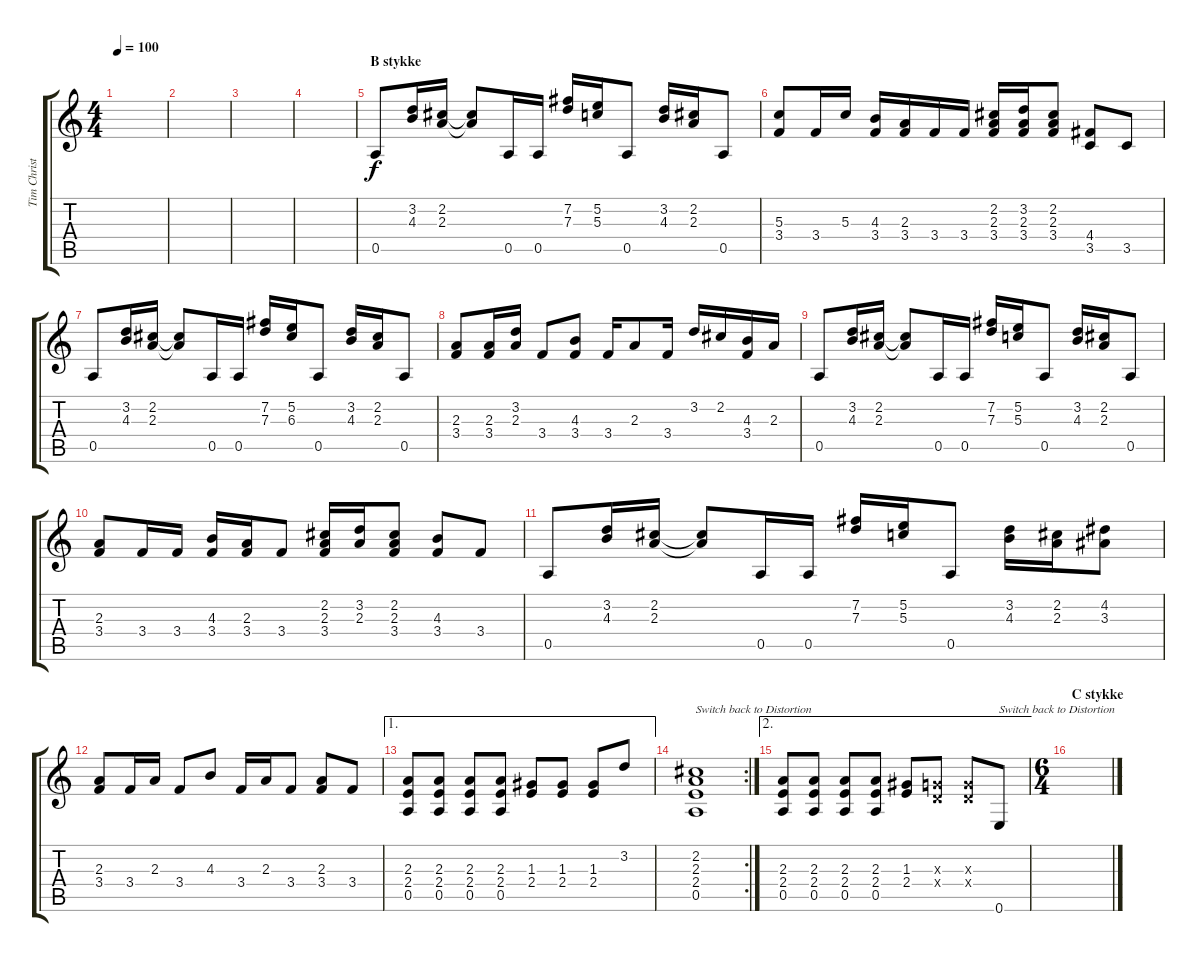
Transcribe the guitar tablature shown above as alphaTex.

\track ("Tim Christensen Guitar 2 Clean)" "Tim Christ") {instrument electricguitarclean}
\staff {score tabs}
\tuning (E4 B3 G3 D3 A2 E2) {hide}
\ts (4 4)
\tempo 100
\clef g2
\ks c
|
|
|
|
\section ("" "B stykke")
0.5.8 (3.2 4.3).16 (2.2 2.3).16 (2.2{t} 2.3{t}).8 0.5.16 0.5.16 (7.2 7.3).16 (5.2 5.3).16 0.5.8 (3.2 4.3).16 (2.2 2.3).16 0.5.8 |
(5.3 3.4).8 3.4.16 5.3.16 (4.3 3.4).16 (2.3 3.4).16 3.4.16 3.4.16 (2.2 2.3 3.4).16 (3.2 2.3 3.4).16 (2.2 2.3 3.4).8 (4.4 3.5).8 3.5.8 |
0.5.8 (3.2 4.3).16 (2.2 2.3).16 (2.2{t} 2.3{t}).8 0.5.16 0.5.16 (7.2 7.3).16 (5.2 6.3).16 0.5.8 (3.2 4.3).16 (2.2 2.3).16 0.5.8 |
(2.3 3.4).8 (2.3 3.4).16 (3.2 2.3).16 3.4.8 (4.3 3.4).8 3.4.16 2.3.8 3.4.16 3.2.16 2.2.16 (4.3 3.4).16 2.3.16 |
0.5.8 (3.2 4.3).16 (2.2 2.3).16 (2.2{t} 2.3{t}).8 0.5.16 0.5.16 (7.2 7.3).16 (5.2 5.3).16 0.5.8 (3.2 4.3).16 (2.2 2.3).16 0.5.8 |
(2.3 3.4).8 3.4.16 3.4.16 (4.3 3.4).16 (2.3 3.4).16 3.4.8 (2.2 2.3 3.4).16 (3.2 2.3).16 (2.2 2.3 3.4).8 (4.3 3.4).8 3.4.8 |
0.5.8 (3.2 4.3).16 (2.2 2.3).16 (2.2{t} 2.3{t}).8 0.5.16 0.5.16 (7.2 7.3).16 (5.2 5.3).16 0.5.8 (3.2 4.3).16 (2.2 2.3).16 (4.2 3.3).8 |
(2.3 3.4).8 3.4.16 2.3.16 3.4.8 4.3.8 3.4.16 2.3.16 3.4.8 (2.3 3.4).8 3.4.8 |
\ae 1
(2.3 2.4 0.5).8 (2.3 2.4 0.5).8 (2.3 2.4 0.5).8 (2.3 2.4 0.5).8 (1.3 2.4).8 (1.3 2.4).8 (1.3 2.4).8 3.2.8 |
\rc 2
(2.2 2.3 2.4 0.5).1{txt "Switch back to Distortion"} |
\ae 2
(2.3 2.4 0.5).8 (2.3 2.4 0.5).8 (2.3 2.4 0.5).8 (2.3 2.4 0.5).8 (1.3 2.4).8 (0.3{x} 0.4{x}).8 (0.3{x} 0.4{x}).8 0.6.8{txt "Switch back to Distortion"} |
\ts (6 4)
\section ("" "C stykke")
